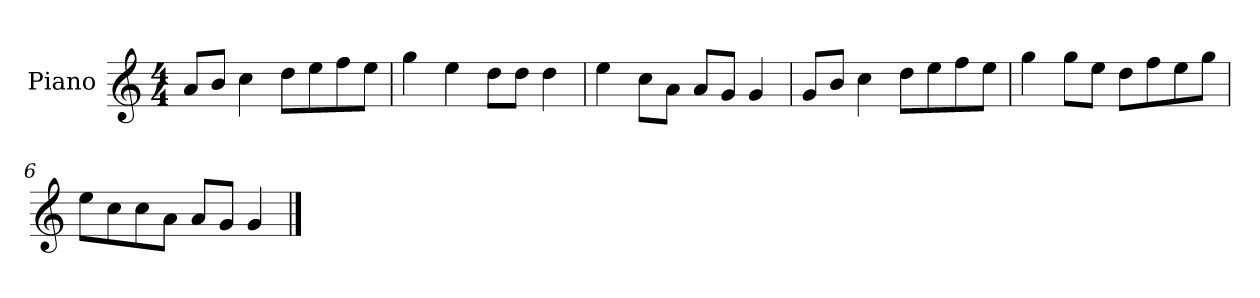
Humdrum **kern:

**kern
*part1
*staff1
*I"Piano
*I'P-no
*clefG2
*k[]
*M4/4
*MM90
=1
8a/L
8b/J
4cc\
8dd\L
8ee\
8ff\
8ee\J
=2
4gg\
4ee\
8dd\L
8dd\J
4dd\
=3
4ee\
8cc\L
8a\J
8a/L
8g/J
4g/
=4
8g/L
8b/J
4cc\
8dd\L
8ee\
8ff\
8ee\J
=5
4gg\
8gg\L
8ee\J
8dd\L
8ff\
8ee\
8gg\J
=6
8ee\L
8cc\
8cc\
8a\J
8a/L
8g/J
4g/
==
*-
